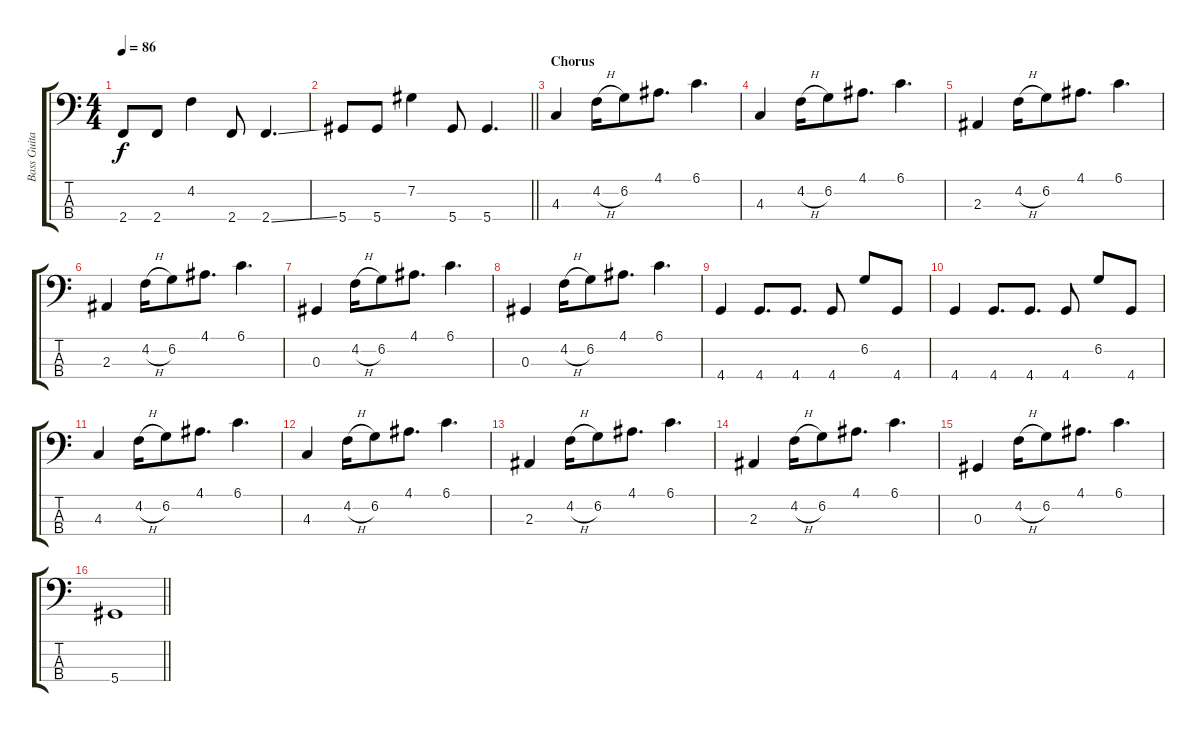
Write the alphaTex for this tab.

\track ("Bass Guitar" "Bass Guita") {instrument electricbassfinger}
\staff {score tabs}
\tuning (Gb2 Db2 Ab1 Eb1) {hide}
\ts (4 4)
\tempo 86
\clef f4
\ks c
2.4.8{dy f} 2.4.8 4.2.4 2.4.8 2.4{ss}.4{d} |
\barLineRight lightlight
5.4.8 5.4.8 7.2.4 5.4.8 5.4.4{d} |
\section ("" "Chorus")
4.3.4 4.2{h}.16 6.2.8 4.1.8{d} 6.1.4{d} |
4.3.4 4.2{h}.16 6.2.8 4.1.8{d} 6.1.4{d} |
2.3.4 4.2{h}.16 6.2.8 4.1.8{d} 6.1.4{d} |
2.3.4 4.2{h}.16 6.2.8 4.1.8{d} 6.1.4{d} |
0.3.4 4.2{h}.16 6.2.8 4.1.8{d} 6.1.4{d} |
0.3.4 4.2{h}.16 6.2.8 4.1.8{d} 6.1.4{d} |
4.4.4 4.4.8{d} 4.4.8{d} 4.4.8 6.2.8 4.4.8 |
4.4.4 4.4.8{d} 4.4.8{d} 4.4.8 6.2.8 4.4.8 |
4.3.4 4.2{h}.16 6.2.8 4.1.8{d} 6.1.4{d} |
4.3.4 4.2{h}.16 6.2.8 4.1.8{d} 6.1.4{d} |
2.3.4 4.2{h}.16 6.2.8 4.1.8{d} 6.1.4{d} |
2.3.4 4.2{h}.16 6.2.8 4.1.8{d} 6.1.4{d} |
0.3.4 4.2{h}.16 6.2.8 4.1.8{d} 6.1.4{d} |
\barLineRight lightlight
5.4.1
